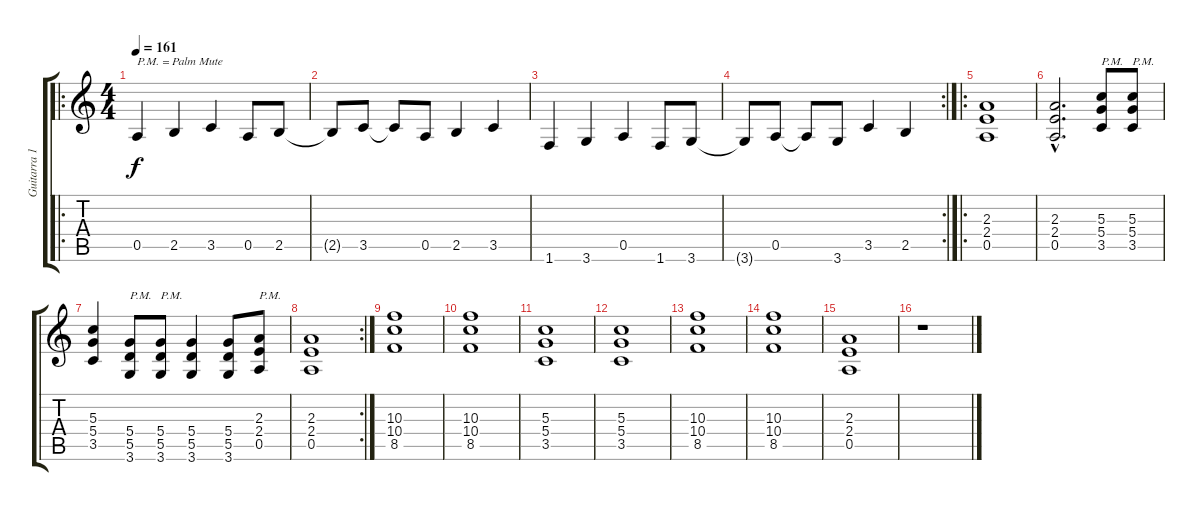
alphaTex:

\track ("Guitarra 1" "Guitarra 1") {instrument distortionguitar}
\staff {score tabs}
\tuning (E4 B3 G3 D3 A2 E2) {hide}
\ro
\ts (4 4)
\tempo 161
\clef g2
\ks c
0.5.4{txt "P.M. = Palm Mute" dy f instrument distortionguitar} 2.5.4 3.5.4 0.5.8 2.5.8 |
2.5{t}.8 3.5.8 3.5{t}.8 0.5.8 2.5.4 3.5.4 |
1.6.4 3.6.4 0.5.4 1.6.8 3.6.8 |
\rc 2
3.6{t}.8 0.5.8 0.5{t}.8 3.6.8 3.5.4 2.5.4 |
\ro
(2.3 2.4 0.5).1 |
(2.3{hac} 2.4{hac} 0.5{hac}).2{d} (5.3 5.4 3.5).8{txt "P.M."} (5.3 5.4 3.5).8{txt "P.M."} |
(5.3 5.4 3.5).4 (5.4 5.5 3.6).8{txt "P.M."} (5.4 5.5 3.6).8{txt "P.M."} (5.4 5.5 3.6).4 (5.4 5.5 3.6).8 (2.3 2.4 0.5).8{txt "P.M."} |
\rc 2
(2.3 2.4 0.5).1 |
(10.3 10.4 8.5).1 |
(10.3 10.4 8.5).1 |
(5.3 5.4 3.5).1 |
(5.3 5.4 3.5).1 |
(10.3 10.4 8.5).1 |
(10.3 10.4 8.5).1 |
(2.3 2.4 0.5).1 |
r.1
